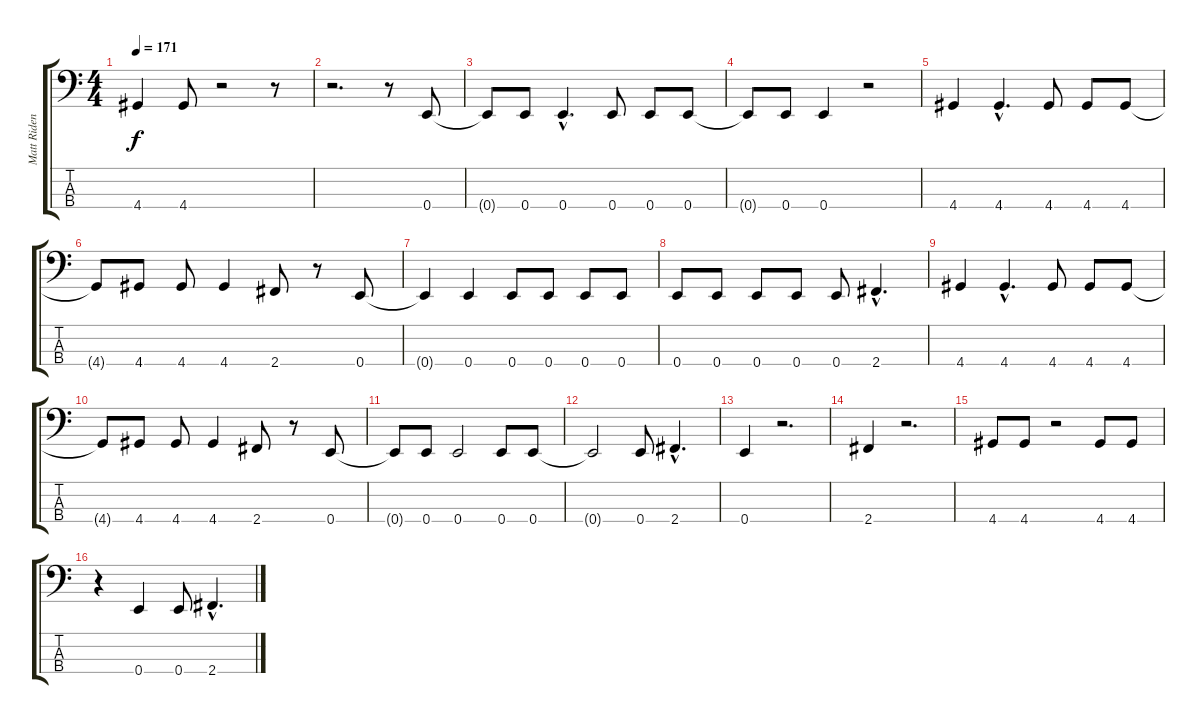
\track ("Matt Ridenour (Bass)" "Matt Riden") {instrument electricbasspick}
\staff {score tabs}
\tuning (G2 D2 A1 E1) {hide}
\ts (4 4)
\tempo 171
\clef f4
\ks c
4.4.4{dy f} 4.4.8 r.2 r.8 |
r.2{d} r.8 0.4.8 |
0.4{t}.8 0.4.8 0.4{hac}.4{d} 0.4.8 0.4.8 0.4.8 |
0.4{t}.8 0.4.8 0.4.4 r.2 |
4.4.4 4.4{hac}.4{d} 4.4.8 4.4.8 4.4.8 |
4.4{t}.8 4.4.8 4.4.8 4.4.4 2.4.8 r.8 0.4.8 |
0.4{t}.4 0.4.4 0.4.8 0.4.8 0.4.8 0.4.8 |
0.4.8 0.4.8 0.4.8 0.4.8 0.4.8 2.4{hac}.4{d} |
4.4.4 4.4{hac}.4{d} 4.4.8 4.4.8 4.4.8 |
4.4{t}.8 4.4.8 4.4.8 4.4.4 2.4.8 r.8 0.4.8 |
0.4{t}.8 0.4.8 0.4.2 0.4.8 0.4.8 |
0.4{t}.2 0.4.8 2.4{hac}.4{d} |
0.4.4 r.2{d} |
2.4.4 r.2{d} |
4.4.8 4.4.8 r.2 4.4.8 4.4.8 |
r.4 0.4.4 0.4.8 2.4{hac}.4{d}
